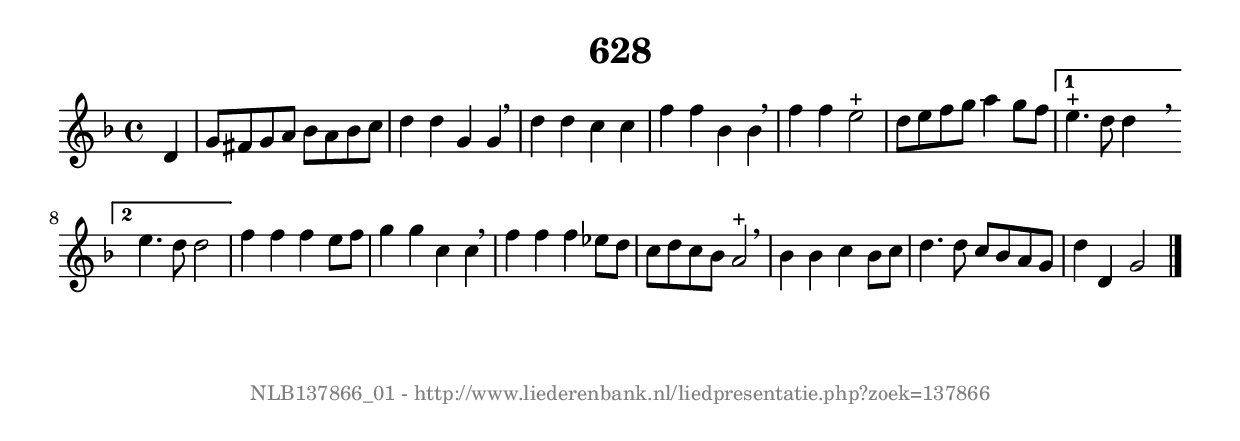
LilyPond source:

%
% produced by wce2krn 1.64 (7 June 2014)
%
\version"2.16"
#(append! paper-alist '(("long" . (cons (* 210 mm) (* 2000 mm)))))
#(set-default-paper-size "long")
sb = {\breathe}
mBreak = {\breathe }
bBreak = {\breathe }
x = {\once\override NoteHead #'style = #'cross }
gl=\glissando
itime={\override Staff.TimeSignature #'stencil = ##f }
ficta = {\once\set suggestAccidentals = ##t}
fine = {\once\override Score.RehearsalMark #'self-alignment-X = #1 \mark \markup {\italic{Fine}}}
dc = {\once\override Score.RehearsalMark #'self-alignment-X = #1 \mark \markup {\italic{D.C.}}}
dcf = {\once\override Score.RehearsalMark #'self-alignment-X = #1 \mark \markup {\italic{D.C. al Fine}}}
dcc = {\once\override Score.RehearsalMark #'self-alignment-X = #1 \mark \markup {\italic{D.C. al Coda}}}
ds = {\once\override Score.RehearsalMark #'self-alignment-X = #1 \mark \markup {\italic{D.S.}}}
dsf = {\once\override Score.RehearsalMark #'self-alignment-X = #1 \mark \markup {\italic{D.S. al Fine}}}
dsc = {\once\override Score.RehearsalMark #'self-alignment-X = #1 \mark \markup {\italic{D.S. al Coda}}}
pv = {\set Score.repeatCommands = #'((volta "1"))}
sv = {\set Score.repeatCommands = #'((volta "2"))}
tv = {\set Score.repeatCommands = #'((volta "3"))}
qv = {\set Score.repeatCommands = #'((volta "4"))}
xv = {\set Score.repeatCommands = #'((volta #f))}
\header{ tagline = ""
title = "628"
}
\score {{
\key g \dorian
\relative g'
{
\set melismaBusyProperties = #'()
\partial 32*8
\time 4/4
\tempo 4=120
\override Score.MetronomeMark #'transparent = ##t
\override Score.RehearsalMark #'break-visibility = #(vector #t #t #f)
d4 | g8 fis8 g8 a8 bes8 a8 bes8 c8 | d4 d4 g,4 g4 \sb |  \mBreak \bar "|"
d'4 d4 c4 c4 | f4 f4 bes,4 bes4 \sb |  \mBreak \bar "|"
f'4 f4 e2^"+" | d8 e8 f8 g8 a4 g8 f8 | \pv e4.^"+" d8 d4 s4 \bar ":|:" \bBreak
\sv e4. d8 d2 \xv | f4 f4 f4 e8 f8 | g4 g4 c,4 c4 \sb | \mBreak \bar "|"
 f4 f4 f4 ees8 d8 | c8 d8 c8 bes8 a2^"+" \sb | bes4 bes4 c4 bes8 c8 | d4. d8 c8 bes8 a8 g8 | d'4 d,4 g2 \bar "|."
 }}
 \midi { }
 \layout {
            indent = 0.0\cm
}
}
\markup { \vspace #0 } \markup { \with-color #grey \fill-line { \center-column { \smaller "NLB137866_01 - http://www.liederenbank.nl/liedpresentatie.php?zoek=137866" } } }
